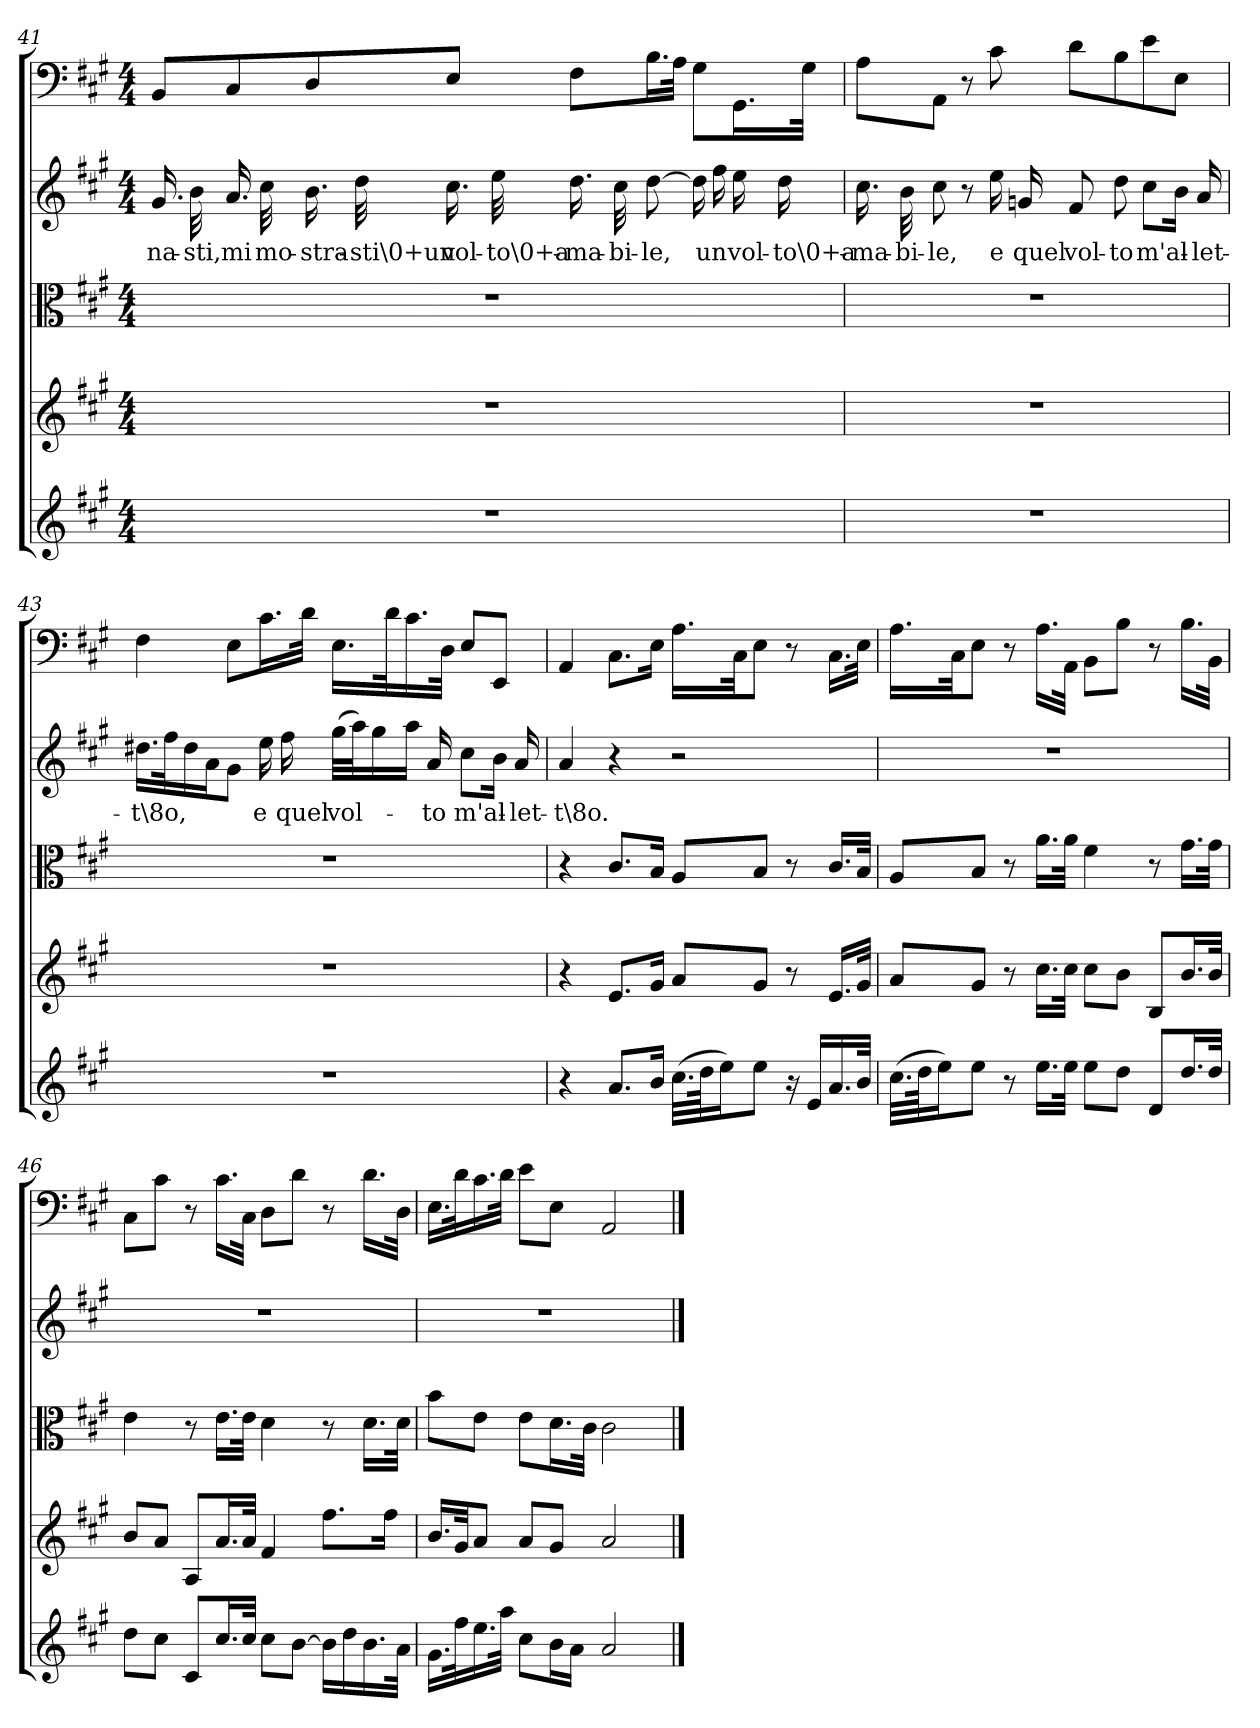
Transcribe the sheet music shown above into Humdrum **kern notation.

**kern	**kern	**kern	**kern	**text	**kern
*part5	*part4	*part3	*part2	*part2	*part1
*staff5	*staff4	*staff3	*staff2	*staff2	*staff1
*clefG2	*clefG2	*clefC3	*clefG2	*	*clefF4
*k[f#c#g#]	*k[f#c#g#]	*k[f#c#g#]	*k[f#c#g#]	*	*k[f#c#g#]
*A:	*A:	*A:	*A:	*	*A:
*M4/4	*M4/4	*M4/4	*M4/4	*	*M4/4
=41	=41	=41	=41	=41	=41
1r	1r	1r	16.g#/	-na-	8BB/L
.	.	.	32b\	-sti,	.
.	.	.	16.a/	mi	8C#/
.	.	.	32cc#\	mo-	.
.	.	.	16.b\	-stra-	8D/
.	.	.	32dd\	-sti\0+un	.
.	.	.	16.cc#\	vol-	8E/J
.	.	.	32ee\	-to\0+a-	.
.	.	.	16.dd\	-ma-	8F#\L
.	.	.	32cc#\	-bi-	.
.	.	.	[8dd\	-le,	16.B\L
.	.	.	.	.	32A\JJk
.	.	.	16dd\]	.	8G#\L
.	.	.	16ff#\	un	.
.	.	.	16ee\	vol-	16.GG#\L
.	.	.	16dd\	-to\0+a-	.
.	.	.	.	.	32G#\JJk
=42	=42	=42	=42	=42	=42
1r	1r	1r	16.cc#\	-ma-	8A\L
.	.	.	32b\	-bi-	.
.	.	.	8cc#\	-le,	8AA\J
.	.	.	8r	.	8r
.	.	.	16ee\	e	8c#\
.	.	.	16gn/	quel	.
.	.	.	8f#/	vol-	8d\L
.	.	.	8dd\	-to	8B\
.	.	.	8cc#\L	m'al-	8e\
.	.	.	16b\Jk	.	8E\J
.	.	.	16a/	-let-	.
=43	=43	=43	=43	=43	=43
1r	1r	1r	16.dd#X\LL	-t\8o,	4F#\
.	.	.	32ff#\K	.	.
.	.	.	16dd#\	.	.
.	.	.	16a\J	.	.
.	.	.	8g#\J	.	8E\L
.	.	.	16ee\	e	16.c#\L
.	.	.	16ff#\	quel	.
.	.	.	.	.	32d\JJk
.	.	.	(32gg#\LLL	vol-	16.E\LL
.	.	.	32aa\J)	.	.
.	.	.	16gg#\	.	.
.	.	.	.	.	32d\K
.	.	.	16aa\JJ	.	16.c#\
.	.	.	16a/	-to	.
.	.	.	.	.	32D\JJk
.	.	.	8cc#\L	m'al-	8E/L
.	.	.	16b\Jk	.	8EE/J
.	.	.	16a/	-let-	.
=44	=44	=44	=44	=44	=44
4r	4r	4r	4a/	-t\8o.	4AA/
8.a/L	8.e/L	8.c#/L	4r	.	8.C#\L
16b/Jk	16g#/Jk	16B/Jk	.	.	16E\Jk
(32.cc#\LLL	8a/L	8A/L	2r	.	16.A\LL
64dd\JK	.	.	.	.	.
16ee\J)	.	.	.	.	.
.	.	.	.	.	32C#\JK
8ee\J	8g#/J	8B/J	.	.	8E\J
16r	8r	8r	.	.	8r
16e/LL	.	.	.	.	.
16.a/	16.e/LL	16.c#/LL	.	.	16.C#\LL
32b/JJk	32g#/JJk	32B/JJk	.	.	32E\JJk
=45	=45	=45	=45	=45	=45
(32.cc#\LLL	8a/L	8A/L	1r	.	16.A\LL
64dd\JK	.	.	.	.	.
16ee\J)	.	.	.	.	.
.	.	.	.	.	32C#\JK
8ee\J	8g#/J	8B/J	.	.	8E\J
8r	8r	8r	.	.	8r
16.ee\LL	16.cc#\LL	16.a\LL	.	.	16.A\LL
32ee\JJk	32cc#\JJk	32a\JJk	.	.	32AA\JJk
8ee\L	8cc#\L	4f#\	.	.	8BB\L
8dd\J	8b\J	.	.	.	8B\J
8d/L	8B/L	8r	.	.	8r
16.dd/L	16.b/L	16.g#\LL	.	.	16.B\LL
32dd/JJk	32b/JJk	32g#\JJk	.	.	32BB\JJk
=46	=46	=46	=46	=46	=46
8dd\L	8b/L	4e\	1r	.	8C#\L
8cc#\J	8a/J	.	.	.	8c#\J
8c#/L	8A/L	8r	.	.	8r
16.cc#/L	16.a/L	16.e\LL	.	.	16.c#\LL
32cc#/JJk	32a/JJk	32e\JJk	.	.	32C#\JJk
8cc#\L	4f#/	4d\	.	.	8D\L
[8b\J	.	.	.	.	8d\J
16b\LL]	8.ff#\L	8r	.	.	8r
16dd\	.	.	.	.	.
16.b\	.	16.d\LL	.	.	16.d\LL
.	16ff#\Jk	.	.	.	.
32a\JJk	.	32d\JJk	.	.	32D\JJk
=47	=47	=47	=47	=47	=47
16.g#\LL	16.b/LL	8b\L	1r	.	16.E\LL
32ff#\K	32g#/JK	.	.	.	32d\K
16.ee\	8a/J	8e\J	.	.	16.c#\
32aa\JJk	.	.	.	.	32d\JJk
8cc#\L	8a/L	8e\L	.	.	8e\L
16b\L	8g#/J	16.d\L	.	.	8E\J
16a\JJ	.	.	.	.	.
.	.	32c#\JJk	.	.	.
2a/	2a/	2c#\	.	.	2AA/
==	==	==	==	==	==
*-	*-	*-	*-	*-	*-
